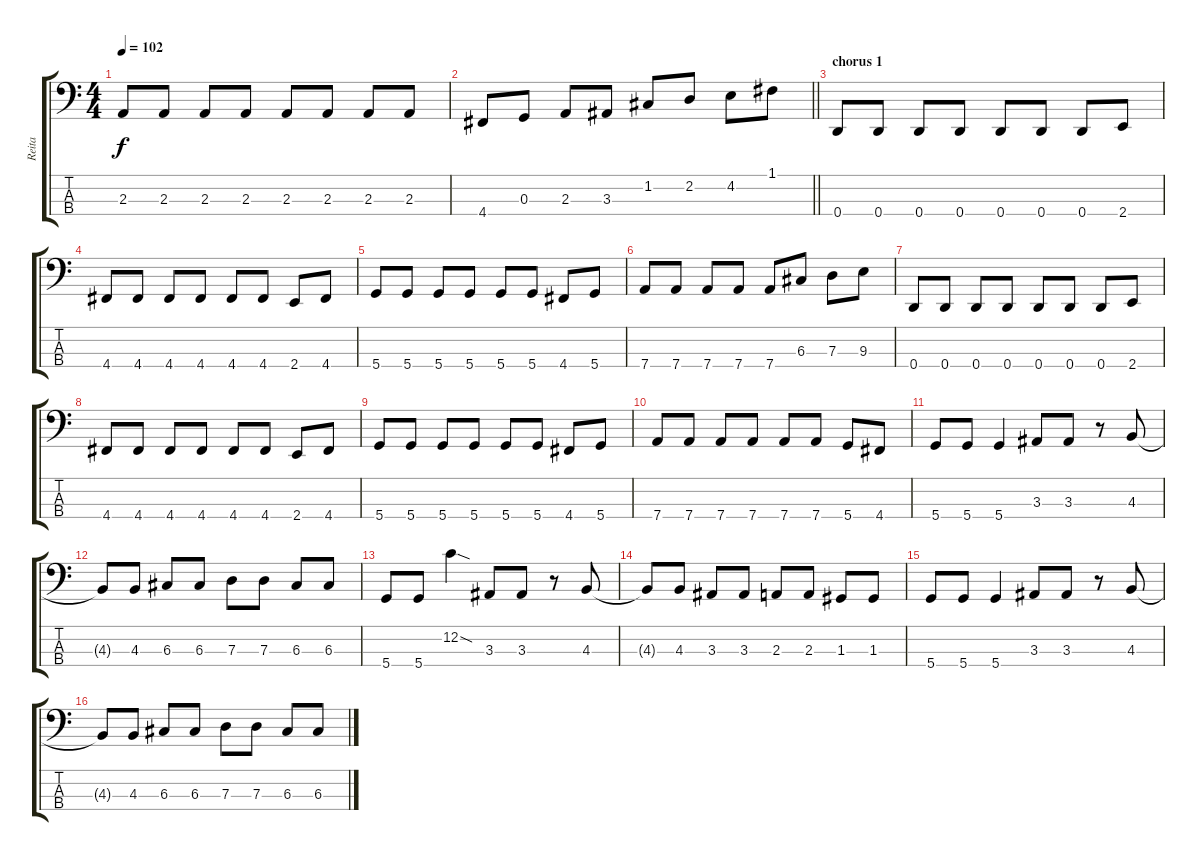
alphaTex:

\track ("Reita" "Reita") {solo instrument electricbassfinger}
\staff {score tabs}
\tuning (F2 C2 G1 D1) {hide}
\ts (4 4)
\tempo 102
\clef f4
\ks c
2.3.8{dy f} 2.3.8 2.3.8 2.3.8 2.3.8 2.3.8 2.3.8 2.3.8 |
\barLineRight lightlight
4.4.8 0.3.8 2.3.8 3.3.8 1.2.8 2.2.8 4.2.8 1.1.8 |
\section ("" "chorus 1")
0.4.8 0.4.8 0.4.8 0.4.8 0.4.8 0.4.8 0.4.8 2.4.8 |
4.4.8 4.4.8 4.4.8 4.4.8 4.4.8 4.4.8 2.4.8 4.4.8 |
5.4.8 5.4.8 5.4.8 5.4.8 5.4.8 5.4.8 4.4.8 5.4.8 |
7.4.8 7.4.8 7.4.8 7.4.8 7.4.8 6.3.8 7.3.8 9.3.8 |
0.4.8 0.4.8 0.4.8 0.4.8 0.4.8 0.4.8 0.4.8 2.4.8 |
4.4.8 4.4.8 4.4.8 4.4.8 4.4.8 4.4.8 2.4.8 4.4.8 |
5.4.8 5.4.8 5.4.8 5.4.8 5.4.8 5.4.8 4.4.8 5.4.8 |
7.4.8 7.4.8 7.4.8 7.4.8 7.4.8 7.4.8 5.4.8 4.4.8 |
5.4.8 5.4.8 5.4.4 3.3.8 3.3.8 r.8 4.3.8 |
4.3{t}.8 4.3.8 6.3.8 6.3.8 7.3.8 7.3.8 6.3.8 6.3.8 |
5.4.8 5.4.8 12.2{sod}.4 3.3.8 3.3.8 r.8 4.3.8 |
4.3{t}.8 4.3.8 3.3.8 3.3.8 2.3.8 2.3.8 1.3.8 1.3.8 |
5.4.8 5.4.8 5.4.4 3.3.8 3.3.8 r.8 4.3.8 |
4.3{t}.8 4.3.8 6.3.8 6.3.8 7.3.8 7.3.8 6.3.8 6.3.8
